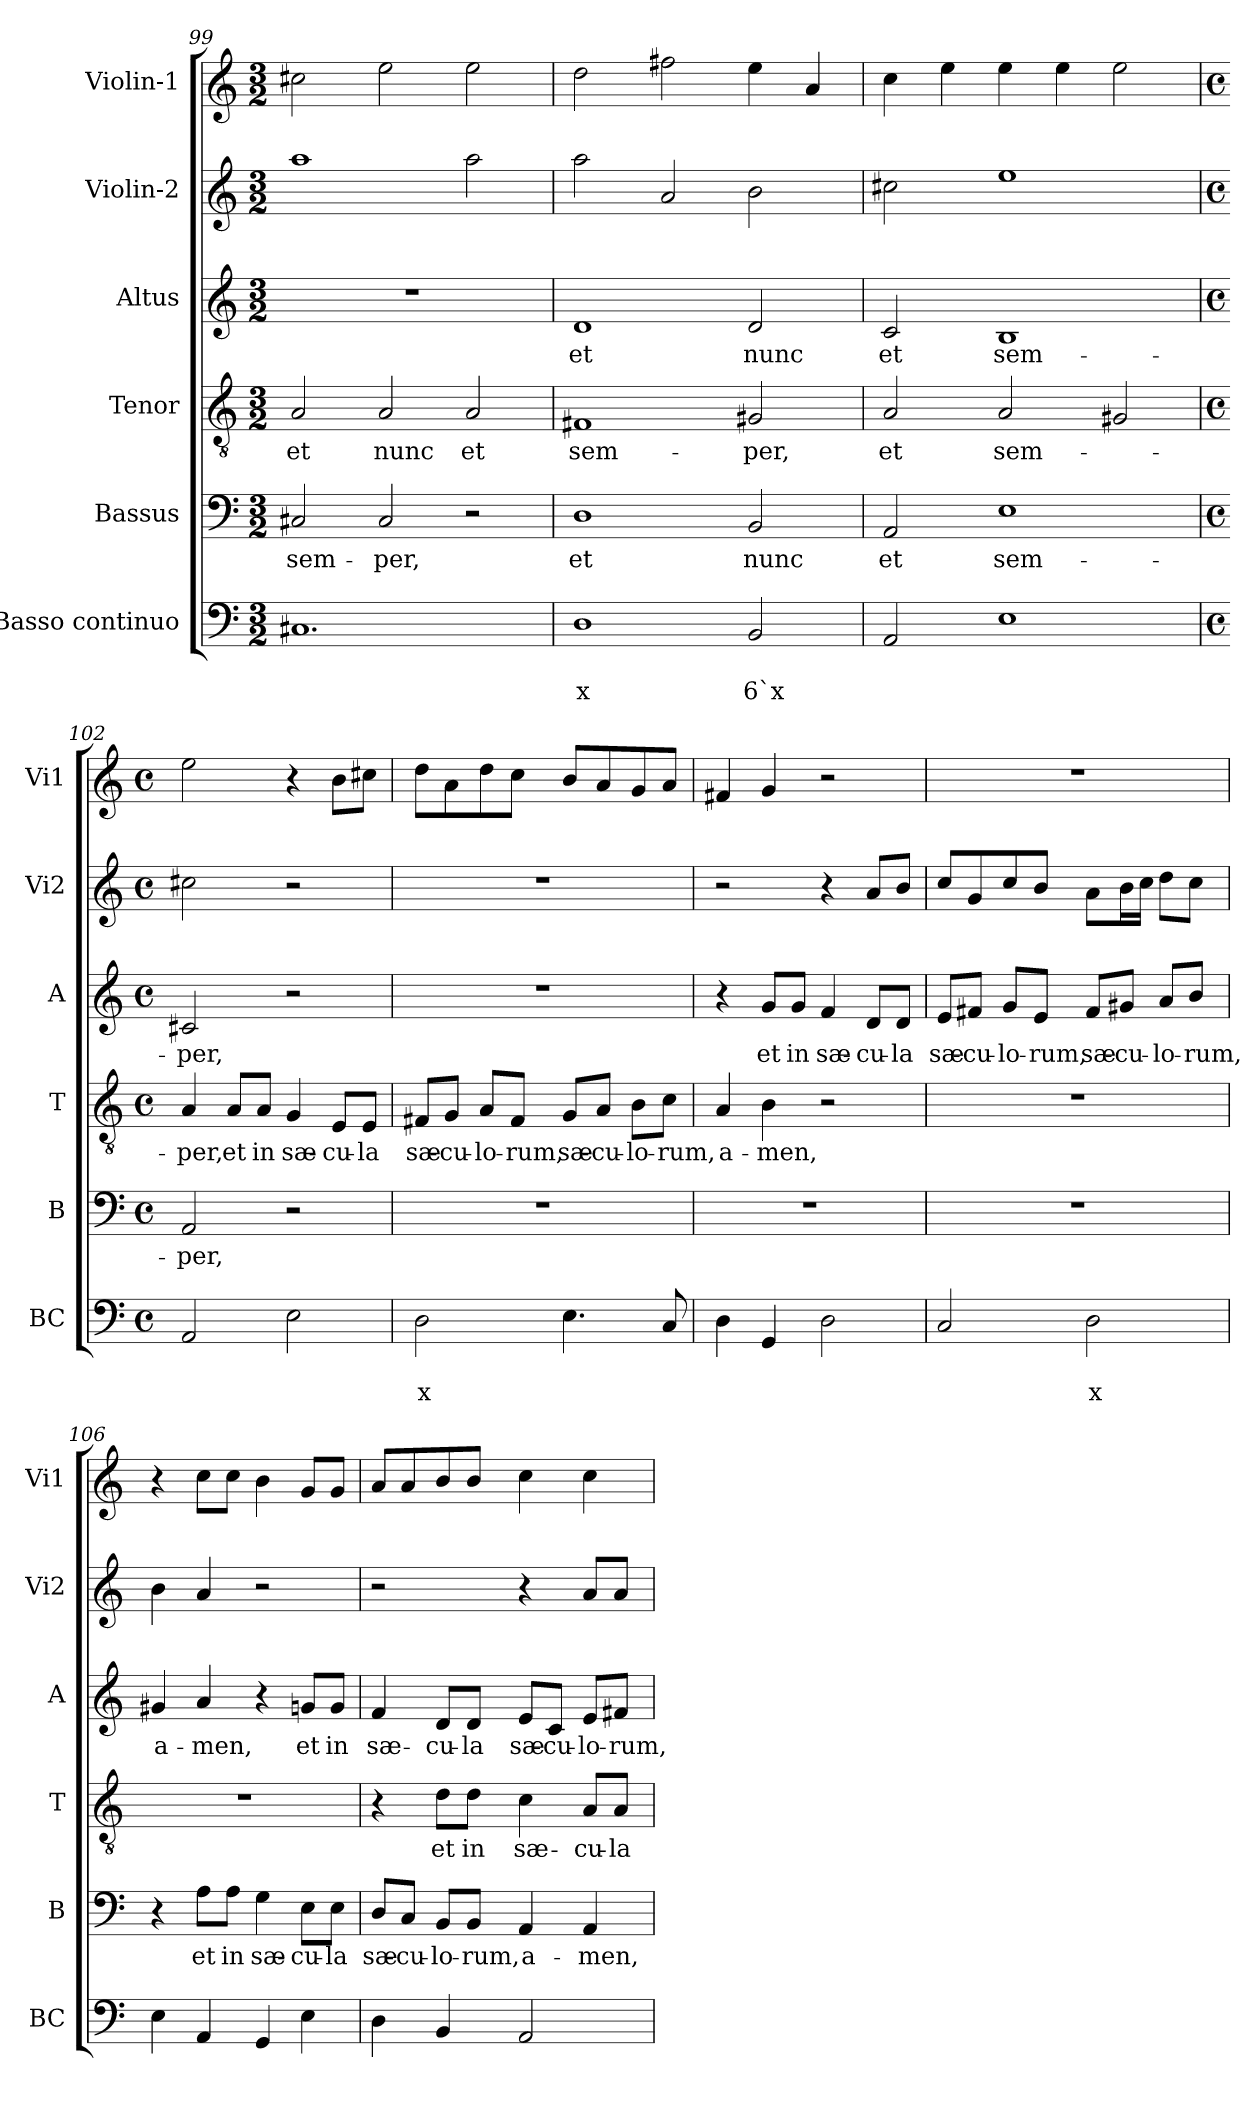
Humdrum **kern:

**kern	**text	**text	**kern	**text	**kern	**text	**kern	**text	**kern	**kern
*part6	*part6	*part6	*part5	*part5	*part4	*part4	*part3	*part3	*part2	*part1
*staff6	*staff6	*staff6	*staff5	*staff5	*staff4	*staff4	*staff3	*staff3	*staff2	*staff1
*I"Basso continuo	*	*	*I"Bassus	*	*I"Tenor	*	*I"Altus	*	*I"Violin-2	*I"Violin-1
*I'BC	*	*	*I'B	*	*I'T	*	*I'A	*	*I'Vi2	*I'Vi1
*clefF4	*	*	*clefF4	*	*clefGv2	*	*clefG2	*	*clefG2	*clefG2
*k[]	*	*	*k[]	*	*k[]	*	*k[]	*	*k[]	*k[]
*C:	*	*	*C:	*	*C:	*	*C:	*	*C:	*C:
*M3/2	*	*	*M3/2	*	*M3/2	*	*M3/2	*	*M3/2	*M3/2
=99	=99	=99	=99	=99	=99	=99	=99	=99	=99	=99
!	!	!	!	!LO:LY:b	!	!LO:LY:b	!	!	!	!
1.C#X	.	.	2C#X/	sem-	2A/	et	1.r	.	1aa	2cc#X\
!	!	!	!	!LO:LY:b	!	!LO:LY:b	!	!	!	!
.	.	.	2C#/	-per,	2A/	nunc	.	.	.	2ee\
!	!	!	!	!	!	!LO:LY:b	!	!	!	!
.	.	.	2r	.	2A/	et	.	.	2aa\	2ee\
=100	=100	=100	=100	=100	=100	=100	=100	=100	=100	=100
!	!	!LO:LY:b	!	!LO:LY:b	!	!LO:LY:b	!	!LO:LY:b	!	!
1D	.	x	1D	et	1F#X	sem-	1d	et	2aa\	2dd\
.	.	.	.	.	.	.	.	.	2a/	2ff#X\
!	!	!LO:LY:b	!	!LO:LY:b	!	!LO:LY:b	!	!LO:LY:b	!	!
2BB/	.	6`x	2BB/	nunc	2G#X/	-per,	2d/	nunc	2b\	4ee\
.	.	.	.	.	.	.	.	.	.	4a/
=101	=101	=101	=101	=101	=101	=101	=101	=101	=101	=101
!	!	!	!	!LO:LY:b	!	!LO:LY:b	!	!LO:LY:b	!	!
2AA/	.	.	2AA/	et	2A/	et	2c/	et	2cc#X\	4cc\
.	.	.	.	.	.	.	.	.	.	4ee\
!	!	!	!	!LO:LY:b	!	!LO:LY:b	!	!LO:LY:b	!	!
1E	.	.	1E	sem-	2A/	sem-	1B	sem-	1ee	4ee\
.	.	.	.	.	.	.	.	.	.	4ee\
.	.	.	.	.	2G#X/	.	.	.	.	2ee\
!!LO:LB:g=z
=102	=102	=102	=102	=102	=102	=102	=102	=102	=102	=102
*M4/4	*	*	*M4/4	*	*M4/4	*	*M4/4	*	*M4/4	*M4/4
*met(c)	*	*	*met(c)	*	*met(c)	*	*met(c)	*	*met(c)	*met(c)
!	!	!	!	!LO:LY:b	!	!LO:LY:b	!	!LO:LY:b	!	!
2AA/	.	.	2AA/	-per,	4A/	-per,	2c#X/	-per,	2cc#X\	2ee\
!	!	!	!	!	!	!LO:LY:b	!	!	!	!
.	.	.	.	.	8A/L	et	.	.	.	.
!	!	!	!	!	!	!LO:LY:b	!	!	!	!
.	.	.	.	.	8A/J	in	.	.	.	.
!	!	!	!	!	!	!LO:LY:b	!	!	!	!
2E\	.	.	2r	.	4G/	sæ-	2r	.	2r	4r
!	!	!	!	!	!	!LO:LY:b	!	!	!	!
.	.	.	.	.	8E/L	-cu-	.	.	.	8b\L
!	!	!	!	!	!	!LO:LY:b	!	!	!	!
.	.	.	.	.	8E/J	-la	.	.	.	8cc#X\J
=103	=103	=103	=103	=103	=103	=103	=103	=103	=103	=103
!	!	!LO:LY:b	!	!	!	!LO:LY:b	!	!	!	!
2D\	.	x	1r	.	8F#X/L	sæ-	1r	.	1r	8dd\L
!	!	!	!	!	!	!LO:LY:b	!	!	!	!
.	.	.	.	.	8G/J	-cu-	.	.	.	8a\
!	!	!	!	!	!	!LO:LY:b	!	!	!	!
.	.	.	.	.	8A/L	-lo-	.	.	.	8dd\
!	!	!	!	!	!	!LO:LY:b	!	!	!	!
.	.	.	.	.	8F#/J	-rum,	.	.	.	8cc\J
!	!	!	!	!	!	!LO:LY:b	!	!	!	!
4.E\	.	.	.	.	8G/L	sæ-	.	.	.	8b/L
!	!	!	!	!	!	!LO:LY:b	!	!	!	!
.	.	.	.	.	8A/J	-cu-	.	.	.	8a/
!	!	!	!	!	!	!LO:LY:b	!	!	!	!
.	.	.	.	.	8B\L	-lo-	.	.	.	8g/
!	!	!	!	!	!	!LO:LY:b	!	!	!	!
8C/	.	.	.	.	8c\J	-rum,	.	.	.	8a/J
=104	=104	=104	=104	=104	=104	=104	=104	=104	=104	=104
!	!	!	!	!	!	!LO:LY:b	!	!	!	!
4D\	.	.	1r	.	4A/	a-	4r	.	2r	4f#X/
!	!	!	!	!	!	!LO:LY:b	!	!LO:LY:b	!	!
4GG/	.	.	.	.	4B\	-men,	8g/L	et	.	4g/
!	!	!	!	!	!	!	!	!LO:LY:b	!	!
.	.	.	.	.	.	.	8g/J	in	.	.
!	!	!	!	!	!	!	!	!LO:LY:b	!	!
2D\	.	.	.	.	2r	.	4f/	sæ-	4r	2r
!	!	!	!	!	!	!	!	!LO:LY:b	!	!
.	.	.	.	.	.	.	8d/L	-cu-	8a/L	.
!	!	!	!	!	!	!	!	!LO:LY:b	!	!
.	.	.	.	.	.	.	8d/J	-la	8b/J	.
=105	=105	=105	=105	=105	=105	=105	=105	=105	=105	=105
!	!	!	!	!	!	!	!	!LO:LY:b	!	!
2C/	.	.	1r	.	1r	.	8e/L	sæ-	8cc/L	1r
!	!	!	!	!	!	!	!	!LO:LY:b	!	!
.	.	.	.	.	.	.	8f#X/J	-cu-	8g/	.
!	!	!	!	!	!	!	!	!LO:LY:b	!	!
.	.	.	.	.	.	.	8g/L	-lo-	8cc/	.
!	!	!	!	!	!	!	!	!LO:LY:b	!	!
.	.	.	.	.	.	.	8e/J	-rum,	8b/J	.
!	!	!LO:LY:b	!	!	!	!	!	!LO:LY:b	!	!
2D\	.	x	.	.	.	.	8f#/L	sæ-	8a\L	.
!	!	!	!	!	!	!	!	!LO:LY:b	!	!
.	.	.	.	.	.	.	8g#X/J	-cu-	16b\L	.
.	.	.	.	.	.	.	.	.	16cc\JJ	.
!	!	!	!	!	!	!	!	!LO:LY:b	!	!
.	.	.	.	.	.	.	8a/L	-lo-	8dd\L	.
!	!	!	!	!	!	!	!	!LO:LY:b	!	!
.	.	.	.	.	.	.	8b/J	-rum,	8cc\J	.
!!LO:PB:g=z
=106	=106	=106	=106	=106	=106	=106	=106	=106	=106	=106
!	!	!	!	!	!	!	!	!LO:LY:b	!	!
4E\	.	.	4r	.	1r	.	4g#X/	a-	4b\	4r
!	!	!	!	!LO:LY:b	!	!	!	!LO:LY:b	!	!
4AA/	.	.	8A\L	et	.	.	4a/	-men,	4a/	8cc\L
!	!	!	!	!LO:LY:b	!	!	!	!	!	!
.	.	.	8A\J	in	.	.	.	.	.	8cc\J
!	!	!	!	!LO:LY:b	!	!	!	!	!	!
4GG/	.	.	4G\	sæ-	.	.	4r	.	2r	4b\
!	!	!	!	!LO:LY:b	!	!	!	!LO:LY:b	!	!
4E\	.	.	8E\L	-cu-	.	.	8gn/L	et	.	8g/L
!	!	!	!	!LO:LY:b	!	!	!	!LO:LY:b	!	!
.	.	.	8E\J	-la	.	.	8g/J	in	.	8g/J
=107	=107	=107	=107	=107	=107	=107	=107	=107	=107	=107
!	!	!	!	!LO:LY:b	!	!	!	!LO:LY:b	!	!
4D\	.	.	8D/L	sæ-	4r	.	4f/	sæ-	2r	8a/L
!	!	!	!	!LO:LY:b	!	!	!	!	!	!
.	.	.	8C/J	-cu-	.	.	.	.	.	8a/
!	!	!	!	!LO:LY:b	!	!LO:LY:b	!	!LO:LY:b	!	!
4BB/	.	.	8BB/L	-lo-	8d\L	et	8d/L	-cu-	.	8b/
!	!	!	!	!LO:LY:b	!	!LO:LY:b	!	!LO:LY:b	!	!
.	.	.	8BB/J	-rum,	8d\J	in	8d/J	-la	.	8b/J
!	!	!	!	!LO:LY:b	!	!LO:LY:b	!	!LO:LY:b	!	!
2AA/	.	.	4AA/	a-	4c\	sæ-	8e/L	sæ-	4r	4cc\
!	!	!	!	!	!	!	!	!LO:LY:b	!	!
.	.	.	.	.	.	.	8c/J	-cu-	.	.
!	!	!	!	!LO:LY:b	!	!LO:LY:b	!	!LO:LY:b	!	!
.	.	.	4AA/	-men,	8A/L	-cu-	8e/L	-lo-	8a/L	4cc\
!	!	!	!	!	!	!LO:LY:b	!	!LO:LY:b	!	!
.	.	.	.	.	8A/J	-la	8f#X/J	-rum,	8a/J	.
=	=	=	=	=	=	=	=	=	=	=
*-	*-	*-	*-	*-	*-	*-	*-	*-	*-	*-
